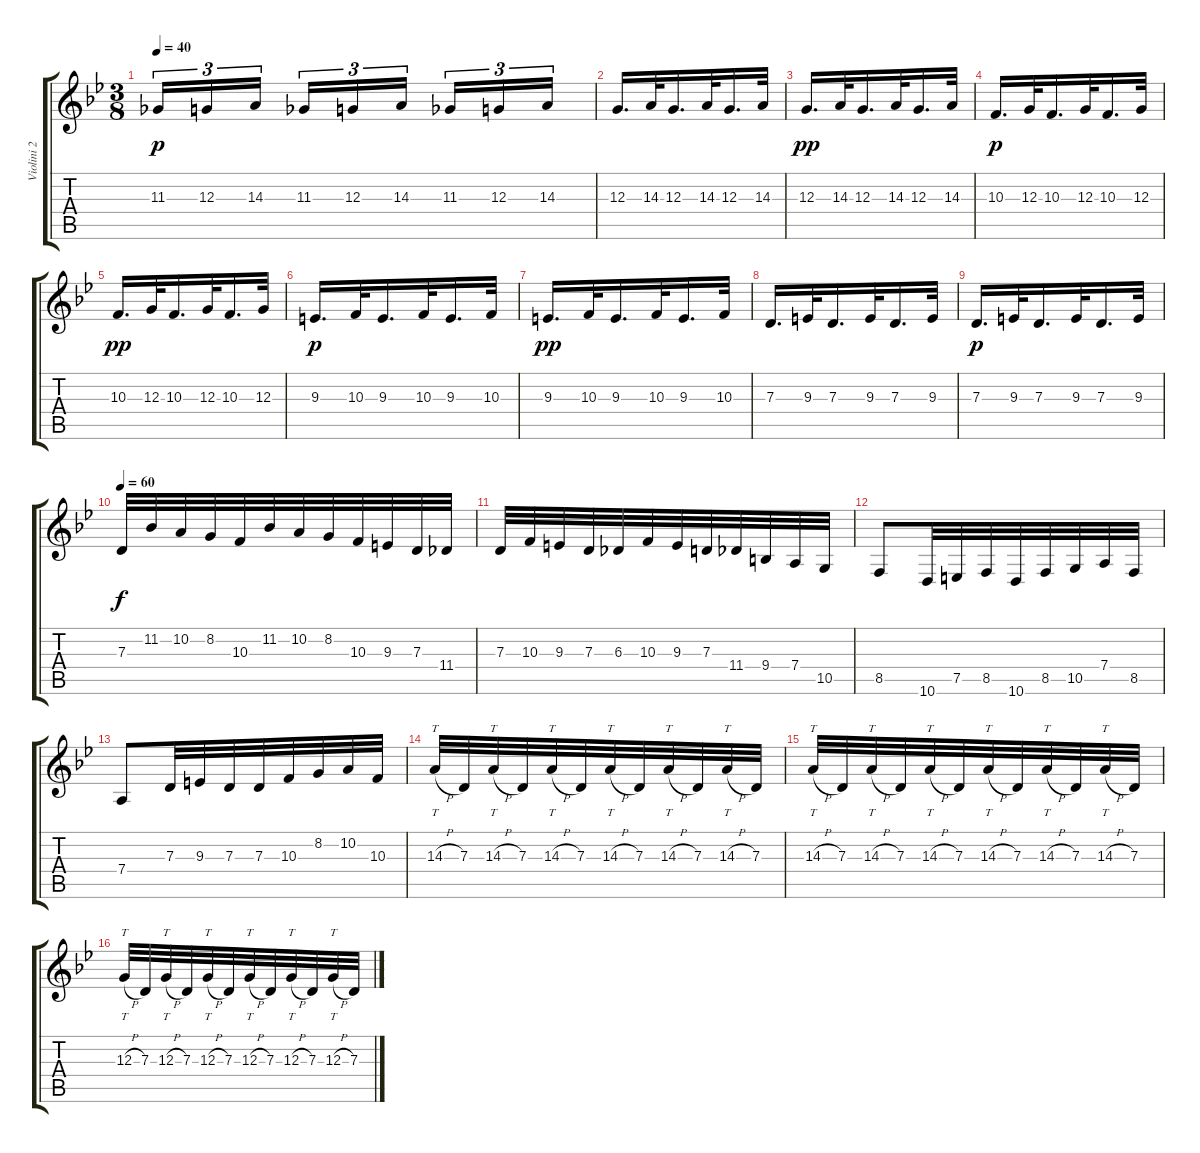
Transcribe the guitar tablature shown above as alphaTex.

\track ("Violini 2" "Violini 2") {instrument violin}
\staff {score tabs}
\tuning (E4 B3 G3 D3 A2 E2) {hide}
\ts (3 8)
\tempo 40
\clef g2
\ks bb
11.3.16{tu (3 2) dy p} 12.3.16{tu (3 2)} 14.3.16{tu (3 2)} 11.3.16{tu (3 2)} 12.3.16{tu (3 2)} 14.3.16{tu (3 2)} 11.3.16{tu (3 2)} 12.3.16{tu (3 2)} 14.3.16{tu (3 2)} |
12.3.16{d} 14.3.32 12.3.16{d} 14.3.32 12.3.16{d} 14.3.32 |
12.3.16{d dy pp} 14.3.32 12.3.16{d} 14.3.32 12.3.16{d} 14.3.32 |
10.3.16{d dy p} 12.3.32 10.3.16{d} 12.3.32 10.3.16{d} 12.3.32 |
10.3.16{d dy pp} 12.3.32 10.3.16{d} 12.3.32 10.3.16{d} 12.3.32 |
9.3.16{d dy p} 10.3.32 9.3.16{d} 10.3.32 9.3.16{d} 10.3.32 |
9.3.16{d dy pp} 10.3.32 9.3.16{d} 10.3.32 9.3.16{d} 10.3.32 |
7.3.16{d} 9.3.32 7.3.16{d} 9.3.32 7.3.16{d} 9.3.32 |
7.3.16{d dy p} 9.3.32 7.3.16{d} 9.3.32 7.3.16{d} 9.3.32 |
\tempo 60
7.3.32{dy f} 11.2.32 10.2.32 8.2.32 10.3.32 11.2.32 10.2.32 8.2.32 10.3.32 9.3.32 7.3.32 11.4.32 |
7.3.32 10.3.32 9.3.32 7.3.32 6.3.32 10.3.32 9.3.32 7.3.32 11.4.32 9.4.32 7.4.32 10.5.32 |
8.5.8 10.6.32 7.5.32 8.5.32 10.6.32 8.5.32 10.5.32 7.4.32 8.5.32 |
7.4.8 7.3.32 9.3.32 7.3.32 7.3.32 10.3.32 8.2.32 10.2.32 10.3.32 |
14.3{h}.32{tt} 7.3.32 14.3{h}.32{tt} 7.3.32 14.3{h}.32{tt} 7.3.32 14.3{h}.32{tt} 7.3.32 14.3{h}.32{tt} 7.3.32 14.3{h}.32{tt} 7.3.32 |
14.3{h}.32{tt} 7.3.32 14.3{h}.32{tt} 7.3.32 14.3{h}.32{tt} 7.3.32 14.3{h}.32{tt} 7.3.32 14.3{h}.32{tt} 7.3.32 14.3{h}.32{tt} 7.3.32 |
12.3{h}.32{tt} 7.3.32 12.3{h}.32{tt} 7.3.32 12.3{h}.32{tt} 7.3.32 12.3{h}.32{tt} 7.3.32 12.3{h}.32{tt} 7.3.32 12.3{h}.32{tt} 7.3.32
